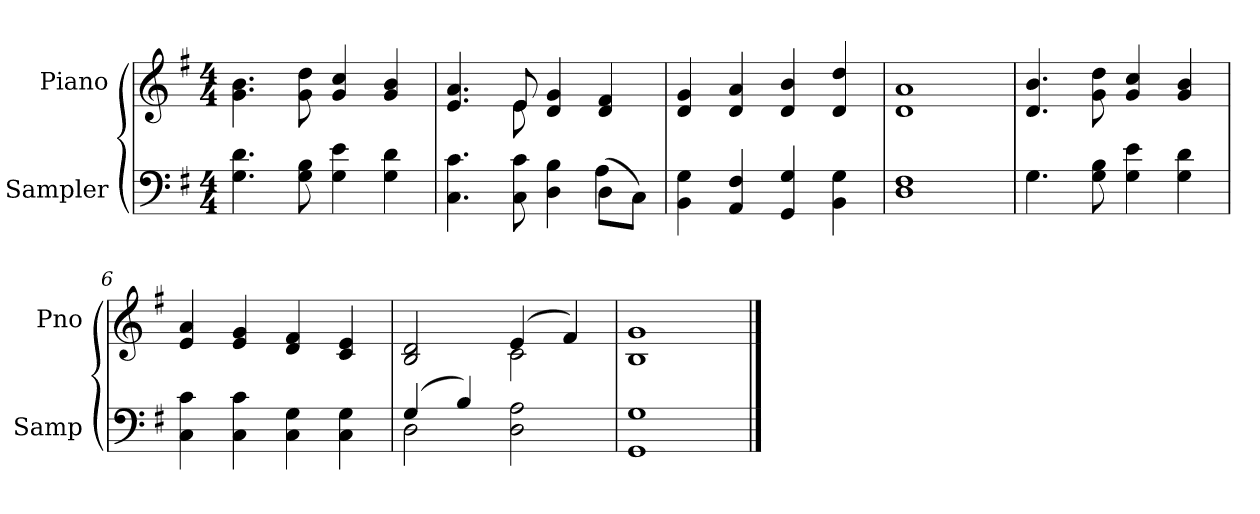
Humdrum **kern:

**kern	**kern
*part2	*part1
*staff2	*staff1
*I"Sampler	*I"Piano
*I'Samp	*I'Pno
*clefF4	*clefG2
*k[f#]	*k[f#]
*G:	*G:
*M4/4	*M4/4
=1	=1
4.G 4.d	4.g\ 4.b\
8G 8B	8g 8dd
4G 4e	4g 4cc
4G 4d	4g 4b
=2	=2
*^	*^
4.C 4.c	2.ryy	4.e 4.a	4.ryy
8C 8c	.	8e/	8e
4D 4B	.	4d 4g	2ryy
(8D\L	4A	4d 4f#	.
8C\J)	.	.	.
*v	*v	*	*
*	*v	*v
=3	=3
4BB 4G	4d 4g
4AA 4F#	4d 4a
4GG 4G	4d 4b
4BB 4G	4d 4dd
=4	=4
1D 1F#	1d 1a
=5	=5
4.G	4.d 4.b
8G 8B	8g 8dd
4G 4e	4g 4cc
4G 4d	4g 4b
=6	=6
4C 4c	4e 4a
4C 4c	4e 4g
4C 4G	4d 4f#
4C 4G	4c 4e
=7	=7
*^	*^
(4G/	2D	2B 2d	2ryy
4B/)	.	.	.
2D 2A	2ryy	(4e/	2c
.	.	4f#/)	.
*v	*v	*	*
*	*v	*v
=8	=8
1GG 1G	1B 1g
==	==
*-	*-
